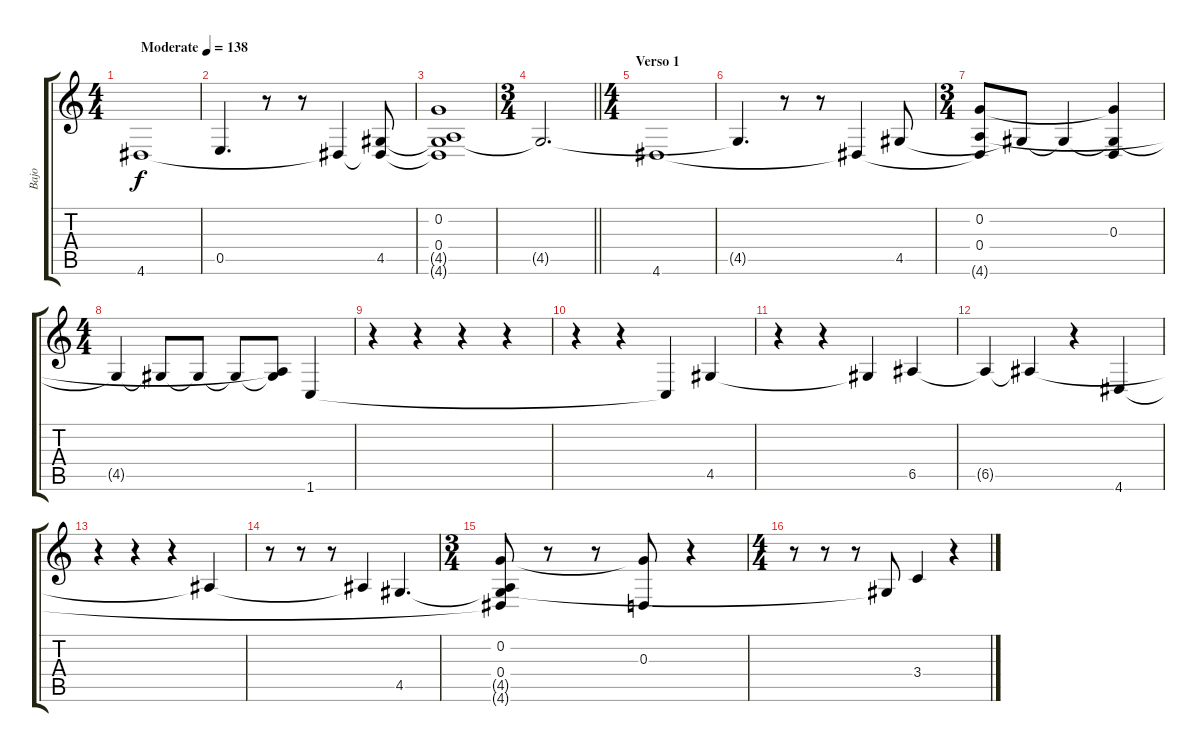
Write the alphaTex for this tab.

\track ("Bajo" "Bajo") {instrument electricbassfinger}
\staff {score tabs}
\tuning (B3 G3 D2 A2 E2 B1) {hide}
\ts (4 4)
\tempo (138 "Moderate")
\clef g2
\ks c
4.6.1{dy f instrument electricbassfinger} |
0.5.4{d} r.8 r.8 4.6{t}.4 (4.5 4.6{t}).8 |
(0.2 0.4 4.5{t} 4.6{t}).1 |
\ts (3 4)
\barLineRight lightlight
4.5{t}.2{d} |
\ts (4 4)
\section ("" "Verso 1")
4.6.1 |
4.5{t}.4{d} r.8 r.8 4.6{t}.4 4.5.8 |
\ts (3 4)
(0.2 0.4 4.6{t}).8 4.5{t}.8 4.5{t}.4 (0.2{t} 0.3 4.5{t}).4 |
\ts (4 4)
4.5{t}.4 4.5{t}.8 4.5{t}.8 4.5{t}.8 (0.4{t} 4.5{t}).8 1.6.4 |
r.4 r.4 r.4 r.4 |
r.4 r.4 1.6{t}.4 4.5.4 |
r.4 r.4 4.5{t}.4 6.5.4 |
6.5{t}.4 6.5{t}.4 r.4 4.6.4 |
r.4 r.4 r.4 6.5{t}.4 |
r.8 r.8 r.8 6.5{t}.4 4.5.4{d} |
\ts (3 4)
(0.2 0.4 4.5{t} 4.6{t}).8 r.8 r.8 (0.2{t} 0.3).8 r.4 |
\ts (4 4)
r.8 r.8 r.8 4.5{t}.8 3.4.4 r.4
